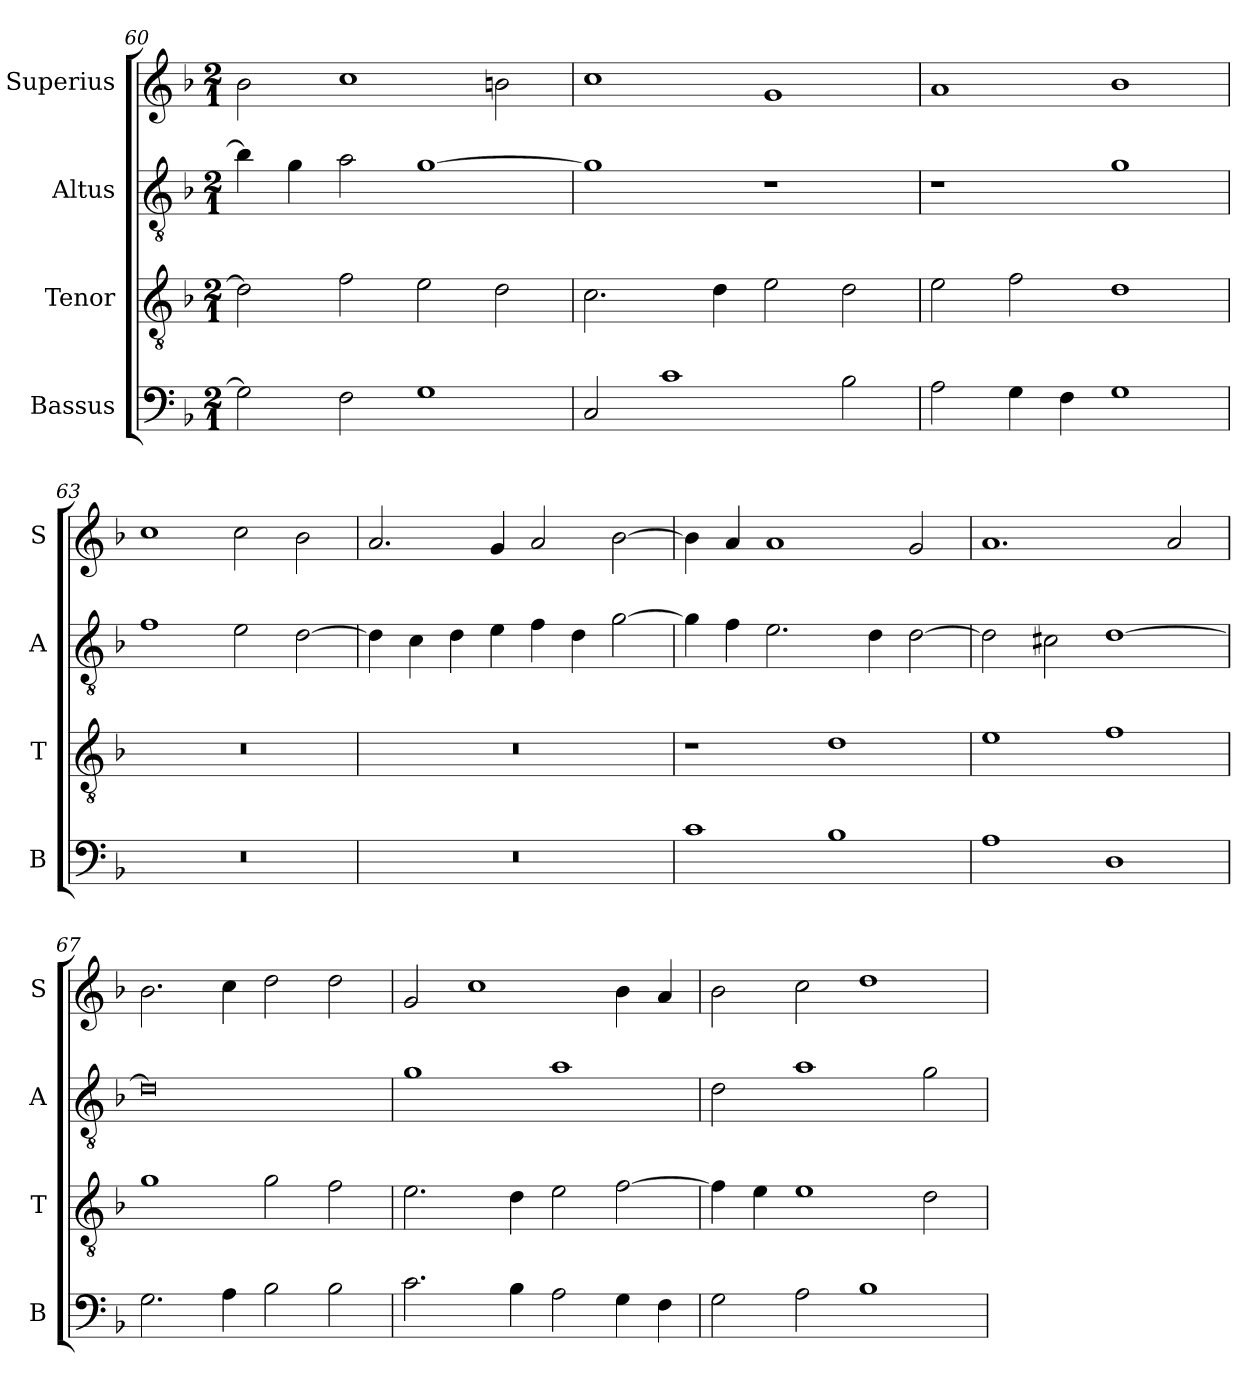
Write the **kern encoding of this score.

**kern	**kern	**kern	**kern
*part4	*part3	*part2	*part1
*staff4	*staff3	*staff2	*staff1
*I"Bassus	*I"Tenor	*I"Altus	*I"Superius
*I'B	*I'T	*I'A	*I'S
*clefF4	*clefGv2	*clefGv2	*clefG2
*k[b-]	*k[b-]	*k[b-]	*k[b-]
*F:	*F:	*F:	*F:
*M2/1	*M2/1	*M2/1	*M2/1
=60	=60	=60	=60
2G]	2d]	4b-]	2b-
.	.	4g	.
2F	2f	2a	1cc
1G	2e	[1g	.
.	2d	.	2bn
=61	=61	=61	=61
2C	2.c	1g]	1cc
1c	.	.	.
.	4d	.	.
.	2e	1r	1g
2B-	2d	.	.
=62	=62	=62	=62
2A	2e	1r	1a
4G	2f	.	.
4F	.	.	.
1G	1d	1g	1b-
=63	=63	=63	=63
0r	0r	1f	1cc
.	.	2e	2cc
.	.	[2d	2b-
=64	=64	=64	=64
0r	0r	4d]	2.a
.	.	4c	.
.	.	4d	.
.	.	4e	4g
.	.	4f	2a
.	.	4d	.
.	.	[2g	[2b-
=65	=65	=65	=65
1c	1r	4g]	4b-]
.	.	4f	4a
.	.	2.e	1a
1B-	1d	.	.
.	.	4d	.
.	.	[2d	2g
=66	=66	=66	=66
1A	1e	2d]	1.a
.	.	2c#X	.
1D	1f	[1d	.
.	.	.	2a
=67	=67	=67	=67
2.G	1g	0d]	2.b-
4A	.	.	4cc
2B-	2g	.	2dd
2B-	2f	.	2dd
=68	=68	=68	=68
2.c	2.e	1g	2g
.	.	.	1cc
4B-	4d	.	.
2A	2e	1a	.
4G	[2f	.	4b-
4F	.	.	4a
=69	=69	=69	=69
2G	4f]	2d	2b-
.	4e	.	.
2A	1e	1a	2cc
1B-	.	.	1dd
.	2d	2g	.
=	=	=	=
*-	*-	*-	*-
